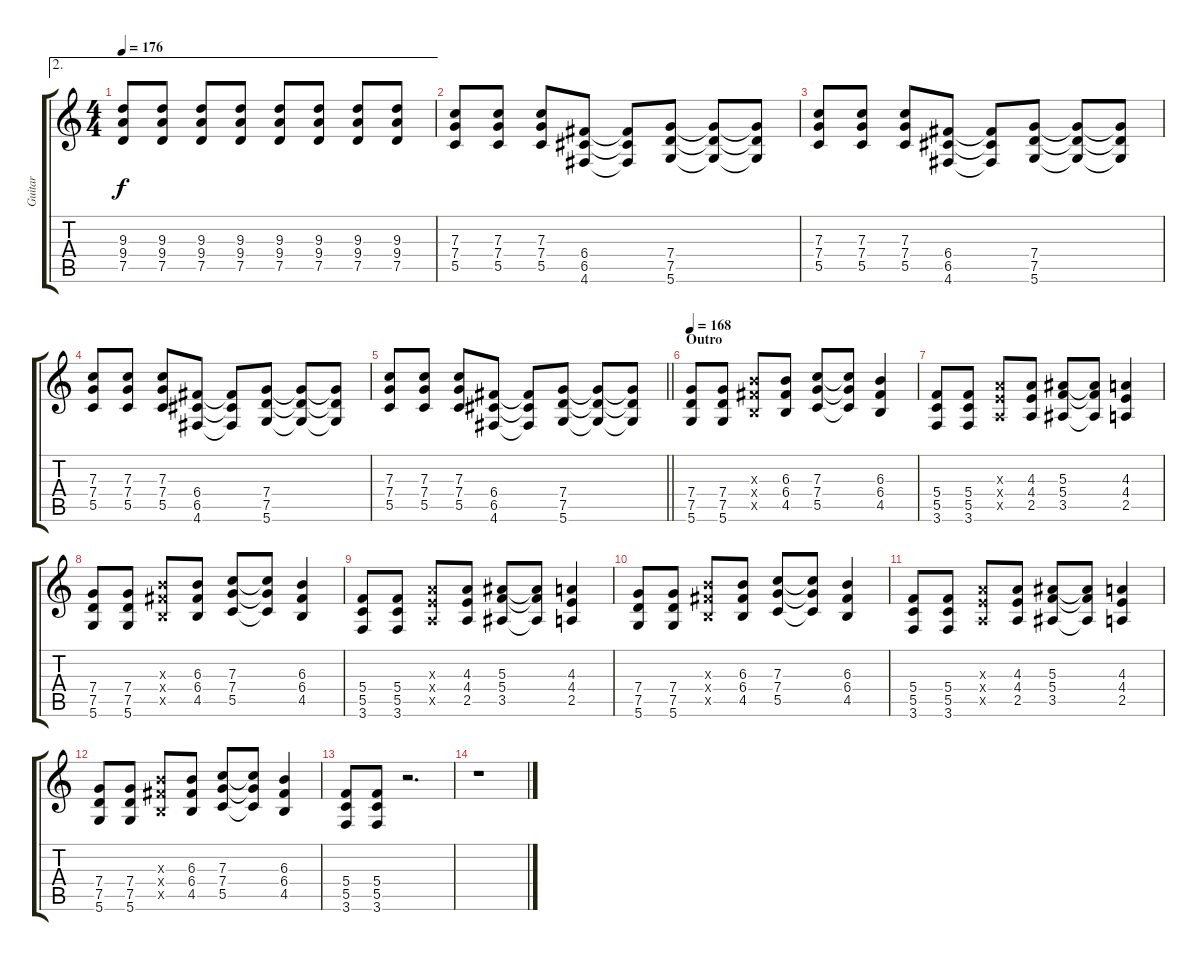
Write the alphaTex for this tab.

\track ("Guitar" "Guitar") {instrument distortionguitar}
\staff {score tabs}
\tuning (D4 A3 F3 C3 G2 D2) {hide}
\ae 2
\ts (4 4)
\tempo 176
\clef g2
\ks c
(9.3 9.4 7.5).8{dy f} (9.3 9.4 7.5).8 (9.3 9.4 7.5).8 (9.3 9.4 7.5).8 (9.3 9.4 7.5).8 (9.3 9.4 7.5).8 (9.3 9.4 7.5).8 (9.3 9.4 7.5).8 |
(7.3 7.4 5.5).8 (7.3 7.4 5.5).8 (7.3 7.4 5.5).8 (6.4 6.5 4.6).8 (6.4{t} 6.5{t} 4.6{t}).8 (7.4 7.5 5.6).8 (7.4{t} 7.5{t} 5.6{t}).8 (7.4{t} 7.5{t} 5.6{t}).8 |
(7.3 7.4 5.5).8 (7.3 7.4 5.5).8 (7.3 7.4 5.5).8 (6.4 6.5 4.6).8 (6.4{t} 6.5{t} 4.6{t}).8 (7.4 7.5 5.6).8 (7.4{t} 7.5{t} 5.6{t}).8 (7.4{t} 7.5{t} 5.6{t}).8 |
(7.3 7.4 5.5).8 (7.3 7.4 5.5).8 (7.3 7.4 5.5).8 (6.4 6.5 4.6).8 (6.4{t} 6.5{t} 4.6{t}).8 (7.4 7.5 5.6).8 (7.4{t} 7.5{t} 5.6{t}).8 (7.4{t} 7.5{t} 5.6{t}).8 |
\barLineRight lightlight
(7.3 7.4 5.5).8 (7.3 7.4 5.5).8 (7.3 7.4 5.5).8 (6.4 6.5 4.6).8 (6.4{t} 6.5{t} 4.6{t}).8 (7.4 7.5 5.6).8 (7.4{t} 7.5{t} 5.6{t}).8 (7.4{t} 7.5{t} 5.6{t}).8 |
\section ("" "Outro")
\tempo 168
(7.4 7.5 5.6).8 (7.4 7.5 5.6).8 (6.3{x} 6.4{x} 4.5{x}).8 (6.3 6.4 4.5).8 (7.3 7.4 5.5).8 (7.3{t} 7.4{t} 5.5{t}).8 (6.3 6.4 4.5).4 |
(5.4 5.5 3.6).8 (5.4 5.5 3.6).8 (4.3{x} 4.4{x} 2.5{x}).8 (4.3 4.4 2.5).8 (5.3 5.4 3.5).8 (5.3{t} 5.4{t} 3.5{t}).8 (4.3 4.4 2.5).4 |
(7.4 7.5 5.6).8 (7.4 7.5 5.6).8 (6.3{x} 6.4{x} 4.5{x}).8 (6.3 6.4 4.5).8 (7.3 7.4 5.5).8 (7.3{t} 7.4{t} 5.5{t}).8 (6.3 6.4 4.5).4 |
(5.4 5.5 3.6).8 (5.4 5.5 3.6).8 (4.3{x} 4.4{x} 2.5{x}).8 (4.3 4.4 2.5).8 (5.3 5.4 3.5).8 (5.3{t} 5.4{t} 3.5{t}).8 (4.3 4.4 2.5).4 |
(7.4 7.5 5.6).8 (7.4 7.5 5.6).8 (6.3{x} 6.4{x} 4.5{x}).8 (6.3 6.4 4.5).8 (7.3 7.4 5.5).8 (7.3{t} 7.4{t} 5.5{t}).8 (6.3 6.4 4.5).4 |
(5.4 5.5 3.6).8 (5.4 5.5 3.6).8 (4.3{x} 4.4{x} 2.5{x}).8 (4.3 4.4 2.5).8 (5.3 5.4 3.5).8 (5.3{t} 5.4{t} 3.5{t}).8 (4.3 4.4 2.5).4 |
(7.4 7.5 5.6).8 (7.4 7.5 5.6).8 (6.3{x} 6.4{x} 4.5{x}).8 (6.3 6.4 4.5).8 (7.3 7.4 5.5).8 (7.3{t} 7.4{t} 5.5{t}).8 (6.3 6.4 4.5).4 |
(5.4 5.5 3.6).8 (5.4 5.5 3.6).8 r.2{d} |
r.1
